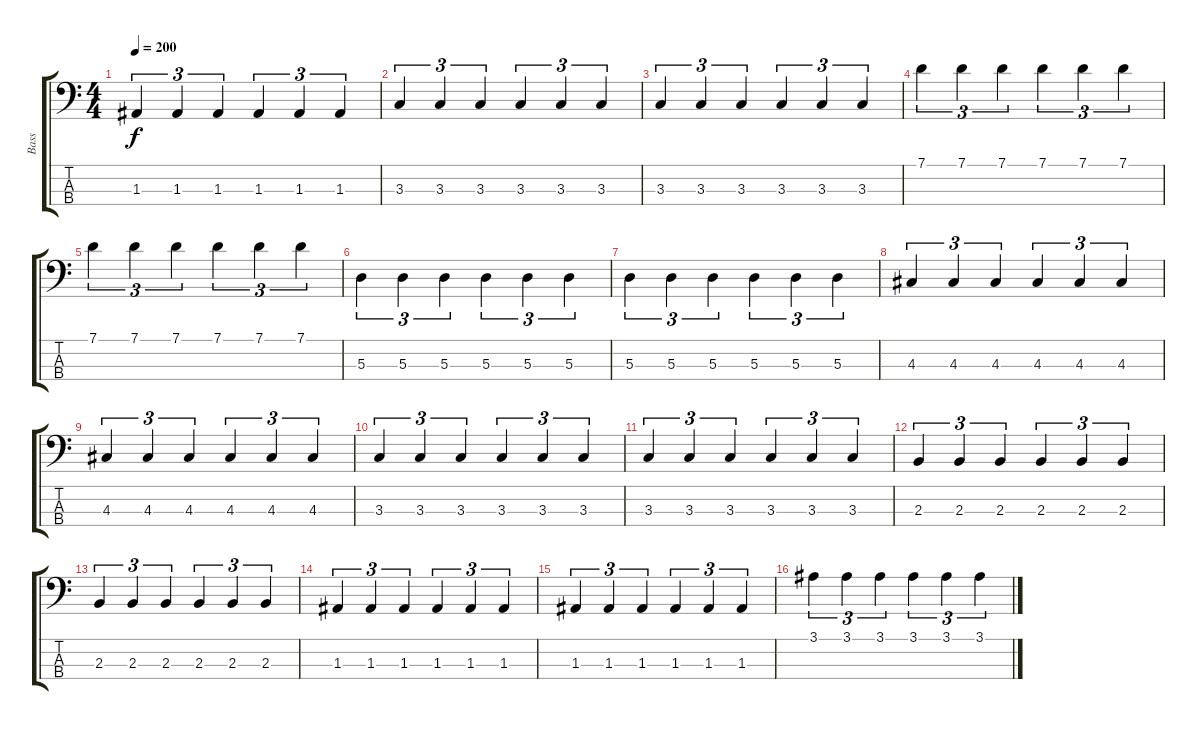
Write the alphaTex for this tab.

\track ("Bass" "Bass") {instrument fretlessbass}
\staff {score tabs}
\tuning (G2 D2 A1 E1) {hide}
\ts (4 4)
\tempo 200
\clef f4
\ks c
1.3.4{tu (3 2) dy f} 1.3.4{tu (3 2)} 1.3.4{tu (3 2)} 1.3.4{tu (3 2)} 1.3.4{tu (3 2)} 1.3.4{tu (3 2)} |
3.3.4{tu (3 2)} 3.3.4{tu (3 2)} 3.3.4{tu (3 2)} 3.3.4{tu (3 2)} 3.3.4{tu (3 2)} 3.3.4{tu (3 2)} |
3.3.4{tu (3 2)} 3.3.4{tu (3 2)} 3.3.4{tu (3 2)} 3.3.4{tu (3 2)} 3.3.4{tu (3 2)} 3.3.4{tu (3 2)} |
7.1.4{tu (3 2)} 7.1.4{tu (3 2)} 7.1.4{tu (3 2)} 7.1.4{tu (3 2)} 7.1.4{tu (3 2)} 7.1.4{tu (3 2)} |
7.1.4{tu (3 2)} 7.1.4{tu (3 2)} 7.1.4{tu (3 2)} 7.1.4{tu (3 2)} 7.1.4{tu (3 2)} 7.1.4{tu (3 2)} |
5.3.4{tu (3 2)} 5.3.4{tu (3 2)} 5.3.4{tu (3 2)} 5.3.4{tu (3 2)} 5.3.4{tu (3 2)} 5.3.4{tu (3 2)} |
5.3.4{tu (3 2)} 5.3.4{tu (3 2)} 5.3.4{tu (3 2)} 5.3.4{tu (3 2)} 5.3.4{tu (3 2)} 5.3.4{tu (3 2)} |
4.3.4{tu (3 2)} 4.3.4{tu (3 2)} 4.3.4{tu (3 2)} 4.3.4{tu (3 2)} 4.3.4{tu (3 2)} 4.3.4{tu (3 2)} |
4.3.4{tu (3 2)} 4.3.4{tu (3 2)} 4.3.4{tu (3 2)} 4.3.4{tu (3 2)} 4.3.4{tu (3 2)} 4.3.4{tu (3 2)} |
3.3.4{tu (3 2)} 3.3.4{tu (3 2)} 3.3.4{tu (3 2)} 3.3.4{tu (3 2)} 3.3.4{tu (3 2)} 3.3.4{tu (3 2)} |
3.3.4{tu (3 2)} 3.3.4{tu (3 2)} 3.3.4{tu (3 2)} 3.3.4{tu (3 2)} 3.3.4{tu (3 2)} 3.3.4{tu (3 2)} |
2.3.4{tu (3 2)} 2.3.4{tu (3 2)} 2.3.4{tu (3 2)} 2.3.4{tu (3 2)} 2.3.4{tu (3 2)} 2.3.4{tu (3 2)} |
2.3.4{tu (3 2)} 2.3.4{tu (3 2)} 2.3.4{tu (3 2)} 2.3.4{tu (3 2)} 2.3.4{tu (3 2)} 2.3.4{tu (3 2)} |
1.3.4{tu (3 2)} 1.3.4{tu (3 2)} 1.3.4{tu (3 2)} 1.3.4{tu (3 2)} 1.3.4{tu (3 2)} 1.3.4{tu (3 2)} |
1.3.4{tu (3 2)} 1.3.4{tu (3 2)} 1.3.4{tu (3 2)} 1.3.4{tu (3 2)} 1.3.4{tu (3 2)} 1.3.4{tu (3 2)} |
3.1.4{tu (3 2)} 3.1.4{tu (3 2)} 3.1.4{tu (3 2)} 3.1.4{tu (3 2)} 3.1.4{tu (3 2)} 3.1.4{tu (3 2)}
